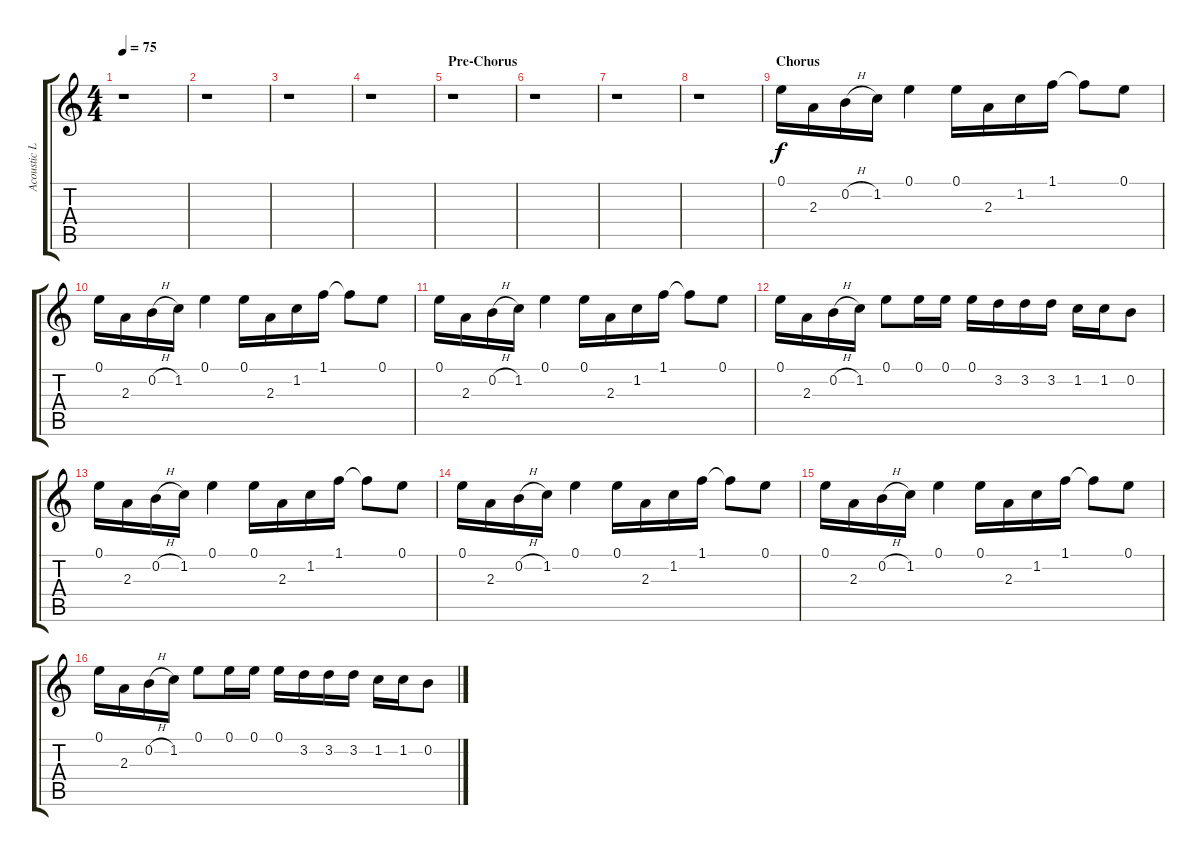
\track ("Acoustic Lead" "Acoustic L") {instrument acousticguitarsteel}
\staff {score tabs}
\tuning (E4 B3 G3 D3 A2 E2) {hide}
\ts (4 4)
\tempo 75
\clef g2
\ks c
r.1{dy f} |
r.1 |
r.1 |
r.1 |
\section ("" "Pre-Chorus")
r.1 |
r.1 |
r.1 |
r.1 |
\section ("" "Chorus")
0.1.16 2.3.16 0.2{h}.16 1.2.16 0.1.4 0.1.16 2.3.16 1.2.16 1.1.16 1.1{t}.8 0.1.8 |
0.1.16 2.3.16 0.2{h}.16 1.2.16 0.1.4 0.1.16 2.3.16 1.2.16 1.1.16 1.1{t}.8 0.1.8 |
0.1.16 2.3.16 0.2{h}.16 1.2.16 0.1.4 0.1.16 2.3.16 1.2.16 1.1.16 1.1{t}.8 0.1.8 |
0.1.16 2.3.16 0.2{h}.16 1.2.16 0.1.8 0.1.16 0.1.16 0.1.16 3.2.16 3.2.16 3.2.16 1.2.16 1.2.16 0.2.8 |
0.1.16 2.3.16 0.2{h}.16 1.2.16 0.1.4 0.1.16 2.3.16 1.2.16 1.1.16 1.1{t}.8 0.1.8 |
0.1.16 2.3.16 0.2{h}.16 1.2.16 0.1.4 0.1.16 2.3.16 1.2.16 1.1.16 1.1{t}.8 0.1.8 |
0.1.16 2.3.16 0.2{h}.16 1.2.16 0.1.4 0.1.16 2.3.16 1.2.16 1.1.16 1.1{t}.8 0.1.8 |
0.1.16 2.3.16 0.2{h}.16 1.2.16 0.1.8 0.1.16 0.1.16 0.1.16 3.2.16 3.2.16 3.2.16 1.2.16 1.2.16 0.2.8
